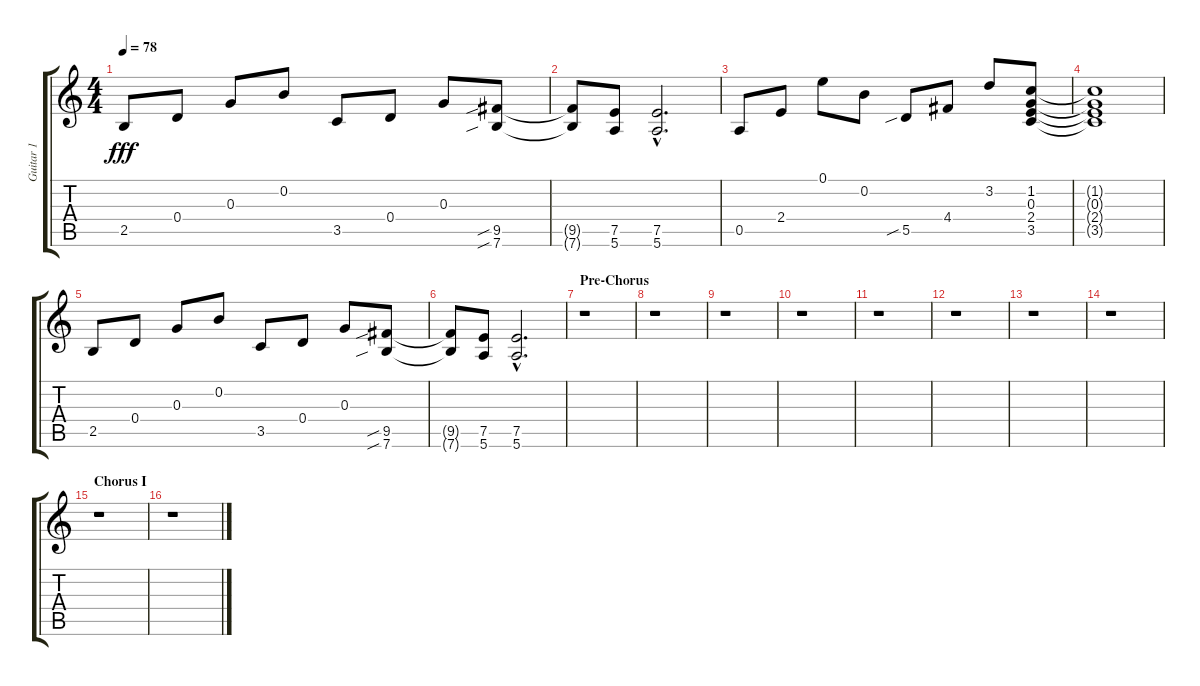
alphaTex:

\track ("Guitar 1" "Guitar 1") {instrument electricguitarjazz}
\staff {score tabs}
\tuning (E4 B3 G3 D3 A2 E2) {hide}
\ts (4 4)
\tempo 78
\clef g2
\ks c
2.5.8{dy fff} 0.4.8 0.3.8 0.2.8 3.5.8 0.4.8 0.3.8 (9.5{sib} 7.6{sib}).8 |
(9.5{t} 7.6{t}).8 (7.5 5.6).8 (7.5{hac} 5.6{hac}).2{d} |
0.5.8 2.4.8 0.1.8 0.2.8 5.5{sib}.8 4.4.8 3.2.8 (1.2 0.3 2.4 3.5).8 |
(1.2{t} 0.3{t} 2.4{t} 3.5{t}).1 |
2.5.8 0.4.8 0.3.8 0.2.8 3.5.8 0.4.8 0.3.8 (9.5{sib} 7.6{sib}).8 |
(9.5{t} 7.6{t}).8 (7.5 5.6).8 (7.5{hac} 5.6{hac}).2{d} |
\section ("" "Pre-Chorus")
r.1 |
r.1 |
r.1 |
r.1 |
r.1 |
r.1 |
r.1 |
r.1 |
\section ("" "Chorus I")
r.1 |
r.1
